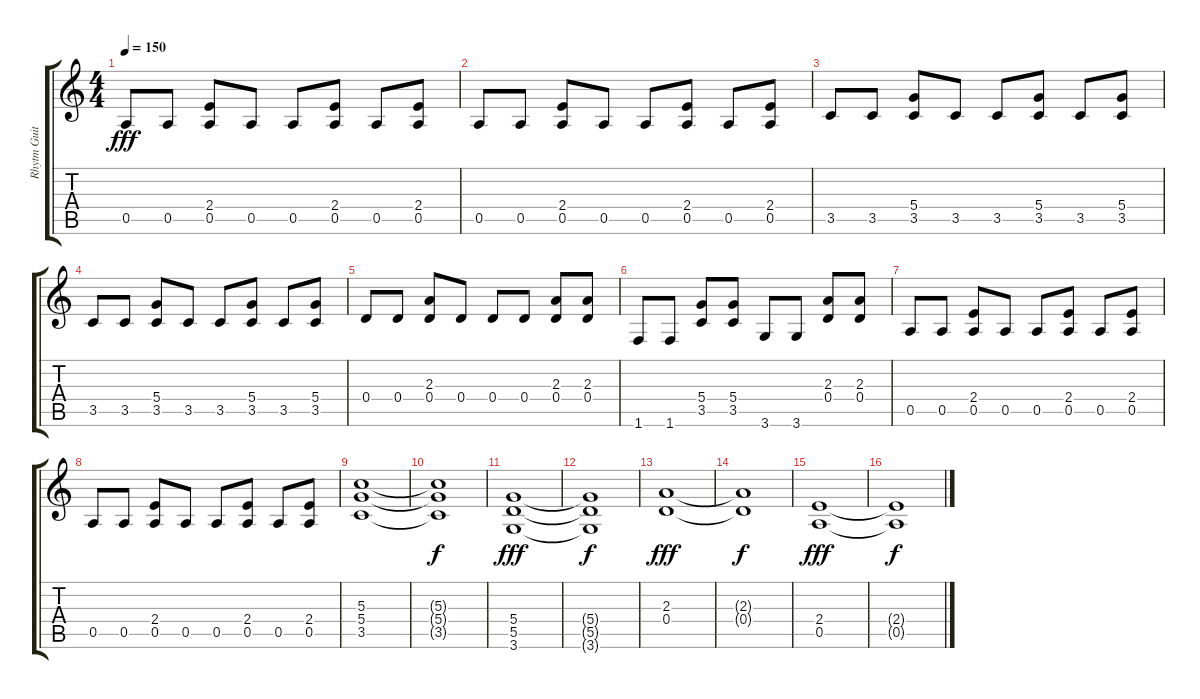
\track ("Rhytm Guitar" "Rhytm Guit") {instrument distortionguitar}
\staff {score tabs}
\tuning (E4 B3 G3 D3 A2 E2) {hide}
\ts (4 4)
\tempo 150
\clef g2
\ks c
0.5.8{dy fff} 0.5.8 (2.4 0.5).8 0.5.8 0.5.8 (2.4 0.5).8 0.5.8 (2.4 0.5).8 |
0.5.8 0.5.8 (2.4 0.5).8 0.5.8 0.5.8 (2.4 0.5).8 0.5.8 (2.4 0.5).8 |
3.5.8 3.5.8 (5.4 3.5).8 3.5.8 3.5.8 (5.4 3.5).8 3.5.8 (5.4 3.5).8 |
3.5.8 3.5.8 (5.4 3.5).8 3.5.8 3.5.8 (5.4 3.5).8 3.5.8 (5.4 3.5).8 |
0.4.8 0.4.8 (2.3 0.4).8 0.4.8 0.4.8 0.4.8 (2.3 0.4).8 (2.3 0.4).8 |
1.6.8 1.6.8 (5.4 3.5).8 (5.4 3.5).8 3.6.8 3.6.8 (2.3 0.4).8 (2.3 0.4).8 |
0.5.8 0.5.8 (2.4 0.5).8 0.5.8 0.5.8 (2.4 0.5).8 0.5.8 (2.4 0.5).8 |
0.5.8 0.5.8 (2.4 0.5).8 0.5.8 0.5.8 (2.4 0.5).8 0.5.8 (2.4 0.5).8 |
(5.3 5.4 3.5).1 |
(5.3{t} 5.4{t} 3.5{t}).1{dy f} |
(5.4 5.5 3.6).1{dy fff} |
(5.4{t} 5.5{t} 3.6{t}).1{dy f} |
(2.3 0.4).1{dy fff} |
(2.3{t} 0.4{t}).1{dy f} |
(2.4 0.5).1{dy fff} |
(2.4{t} 0.5{t}).1{dy f}
